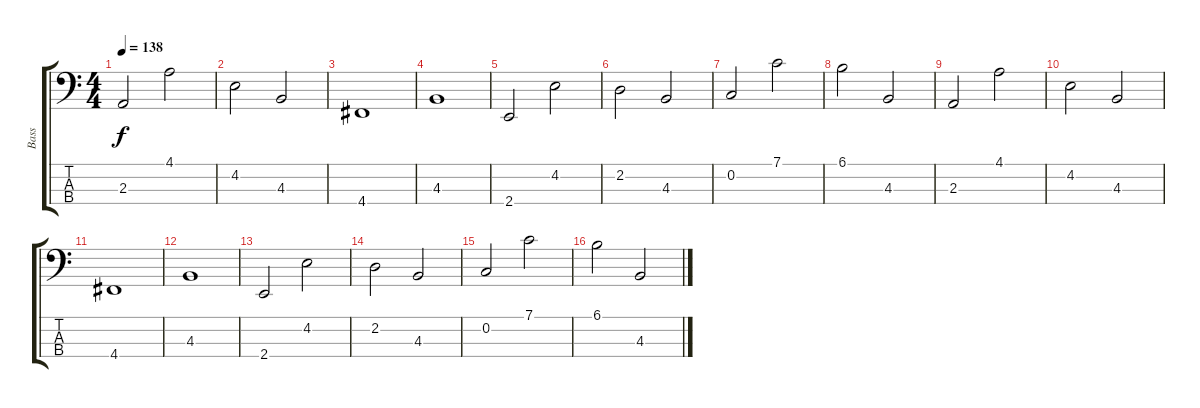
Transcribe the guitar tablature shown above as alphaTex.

\track ("Bass" "Bass") {instrument electricbassfinger}
\staff {score tabs}
\tuning (F2 C2 G1 D1) {hide}
\ts (4 4)
\tempo 138
\clef f4
\ks c
2.3.2{dy f} 4.1.2 |
4.2.2 4.3.2 |
4.4.1 |
4.3.1 |
2.4.2{volume 16} 4.2.2{volume 16} |
2.2.2{volume 15} 4.3.2{volume 14} |
0.2.2{volume 14} 7.1.2{volume 14} |
6.1.2{volume 13} 4.3.2{volume 12} |
2.3.2{volume 12} 4.1.2{volume 12} |
4.2.2{volume 11} 4.3.2{volume 10} |
4.4.1{volume 10} |
4.3.1{volume 9} |
2.4.2{volume 8} 4.2.2{volume 8} |
2.2.2{volume 7} 4.3.2{volume 6} |
0.2.2{volume 6} 7.1.2{volume 6} |
6.1.2{volume 5} 4.3.2{volume 4}
